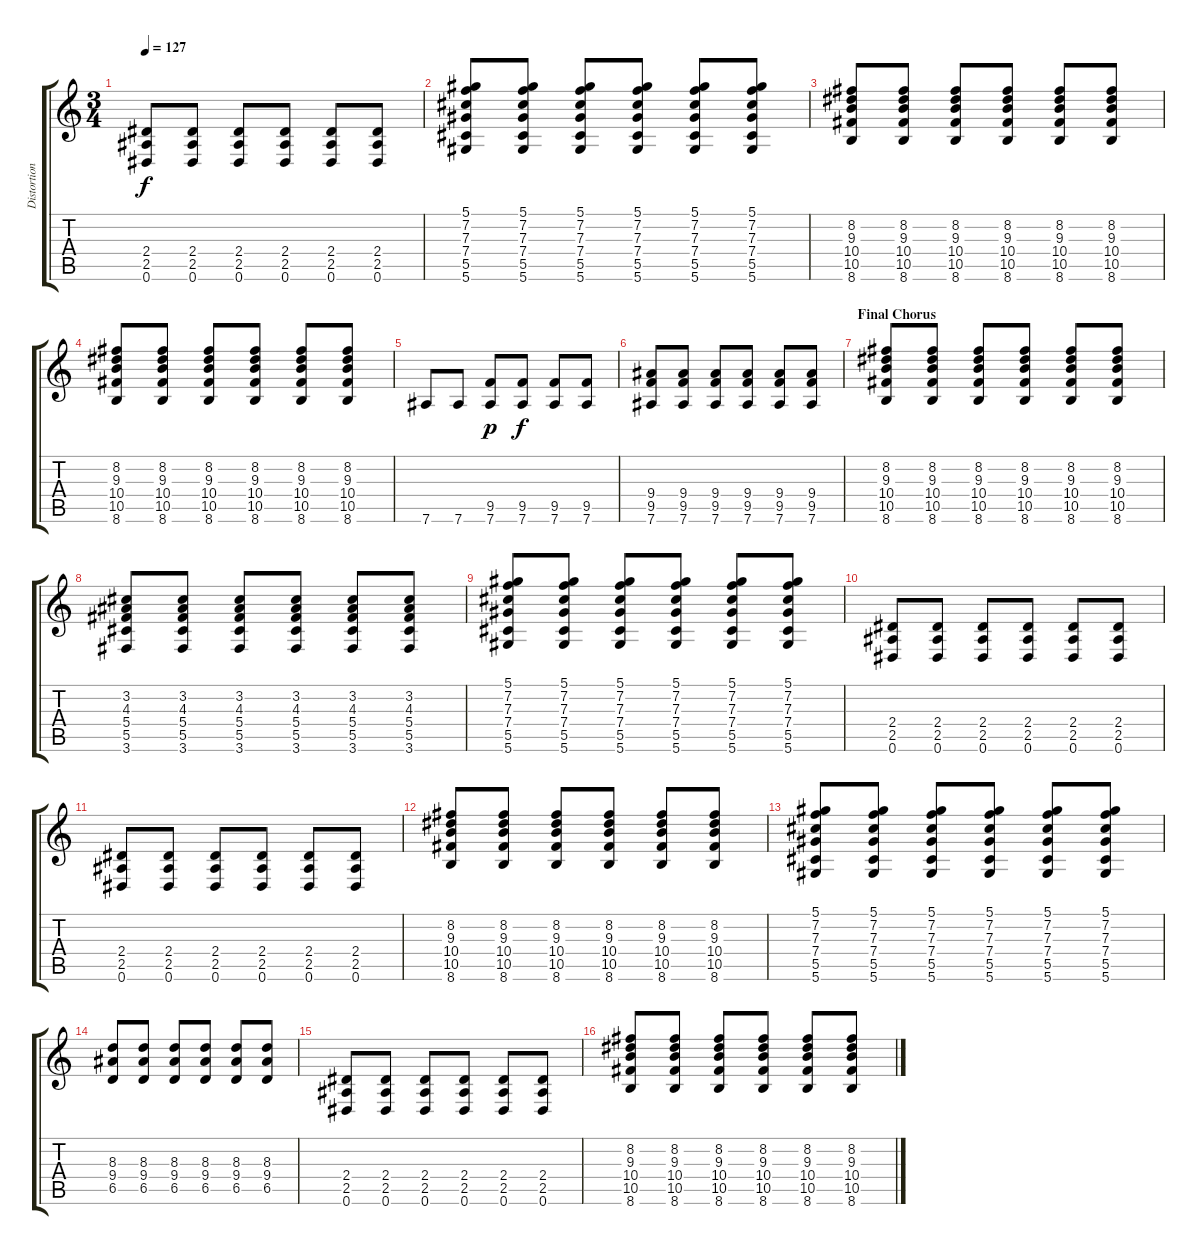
\track ("Distortion Guitar (Jade)" "Distortion") {instrument overdrivenguitar}
\staff {score tabs}
\tuning (Eb4 Bb3 Gb3 Db3 Ab2 Eb2) {hide}
\ts (3 4)
\tempo 127
\clef g2
\ks c
(2.4 2.5 0.6).8{dy f} (2.4 2.5 0.6).8 (2.4 2.5 0.6).8 (2.4 2.5 0.6).8 (2.4 2.5 0.6).8 (2.4 2.5 0.6).8 |
(5.1 7.2 7.3 7.4 5.5 5.6).8 (5.1 7.2 7.3 7.4 5.5 5.6).8 (5.1 7.2 7.3 7.4 5.5 5.6).8 (5.1 7.2 7.3 7.4 5.5 5.6).8 (5.1 7.2 7.3 7.4 5.5 5.6).8 (5.1 7.2 7.3 7.4 5.5 5.6).8 |
(8.2 9.3 10.4 10.5 8.6).8 (8.2 9.3 10.4 10.5 8.6).8 (8.2 9.3 10.4 10.5 8.6).8 (8.2 9.3 10.4 10.5 8.6).8 (8.2 9.3 10.4 10.5 8.6).8 (8.2 9.3 10.4 10.5 8.6).8 |
(8.2 9.3 10.4 10.5 8.6).8 (8.2 9.3 10.4 10.5 8.6).8 (8.2 9.3 10.4 10.5 8.6).8 (8.2 9.3 10.4 10.5 8.6).8 (8.2 9.3 10.4 10.5 8.6).8 (8.2 9.3 10.4 10.5 8.6).8 |
7.6.8 7.6.8 (9.5 7.6).8{dy p} (9.5 7.6).8{dy f} (9.5 7.6).8 (9.5 7.6).8 |
(9.4 9.5 7.6).8 (9.4 9.5 7.6).8 (9.4 9.5 7.6).8 (9.4 9.5 7.6).8 (9.4 9.5 7.6).8 (9.4 9.5 7.6).8 |
\section ("" "Final Chorus")
(8.2 9.3 10.4 10.5 8.6).8 (8.2 9.3 10.4 10.5 8.6).8 (8.2 9.3 10.4 10.5 8.6).8 (8.2 9.3 10.4 10.5 8.6).8 (8.2 9.3 10.4 10.5 8.6).8 (8.2 9.3 10.4 10.5 8.6).8 |
(3.2 4.3 5.4 5.5 3.6).8 (3.2 4.3 5.4 5.5 3.6).8 (3.2 4.3 5.4 5.5 3.6).8 (3.2 4.3 5.4 5.5 3.6).8 (3.2 4.3 5.4 5.5 3.6).8 (3.2 4.3 5.4 5.5 3.6).8 |
(5.1 7.2 7.3 7.4 5.5 5.6).8 (5.1 7.2 7.3 7.4 5.5 5.6).8 (5.1 7.2 7.3 7.4 5.5 5.6).8 (5.1 7.2 7.3 7.4 5.5 5.6).8 (5.1 7.2 7.3 7.4 5.5 5.6).8 (5.1 7.2 7.3 7.4 5.5 5.6).8 |
(2.4 2.5 0.6).8 (2.4 2.5 0.6).8 (2.4 2.5 0.6).8 (2.4 2.5 0.6).8 (2.4 2.5 0.6).8 (2.4 2.5 0.6).8 |
(2.4 2.5 0.6).8 (2.4 2.5 0.6).8 (2.4 2.5 0.6).8 (2.4 2.5 0.6).8 (2.4 2.5 0.6).8 (2.4 2.5 0.6).8 |
(8.2 9.3 10.4 10.5 8.6).8 (8.2 9.3 10.4 10.5 8.6).8 (8.2 9.3 10.4 10.5 8.6).8 (8.2 9.3 10.4 10.5 8.6).8 (8.2 9.3 10.4 10.5 8.6).8 (8.2 9.3 10.4 10.5 8.6).8 |
(5.1 7.2 7.3 7.4 5.5 5.6).8 (5.1 7.2 7.3 7.4 5.5 5.6).8 (5.1 7.2 7.3 7.4 5.5 5.6).8 (5.1 7.2 7.3 7.4 5.5 5.6).8 (5.1 7.2 7.3 7.4 5.5 5.6).8 (5.1 7.2 7.3 7.4 5.5 5.6).8 |
(8.3 9.4 6.5).8 (8.3 9.4 6.5).8 (8.3 9.4 6.5).8 (8.3 9.4 6.5).8 (8.3 9.4 6.5).8 (8.3 9.4 6.5).8 |
(2.4 2.5 0.6).8 (2.4 2.5 0.6).8 (2.4 2.5 0.6).8 (2.4 2.5 0.6).8 (2.4 2.5 0.6).8 (2.4 2.5 0.6).8 |
(8.2 9.3 10.4 10.5 8.6).8 (8.2 9.3 10.4 10.5 8.6).8 (8.2 9.3 10.4 10.5 8.6).8 (8.2 9.3 10.4 10.5 8.6).8 (8.2 9.3 10.4 10.5 8.6).8 (8.2 9.3 10.4 10.5 8.6).8
